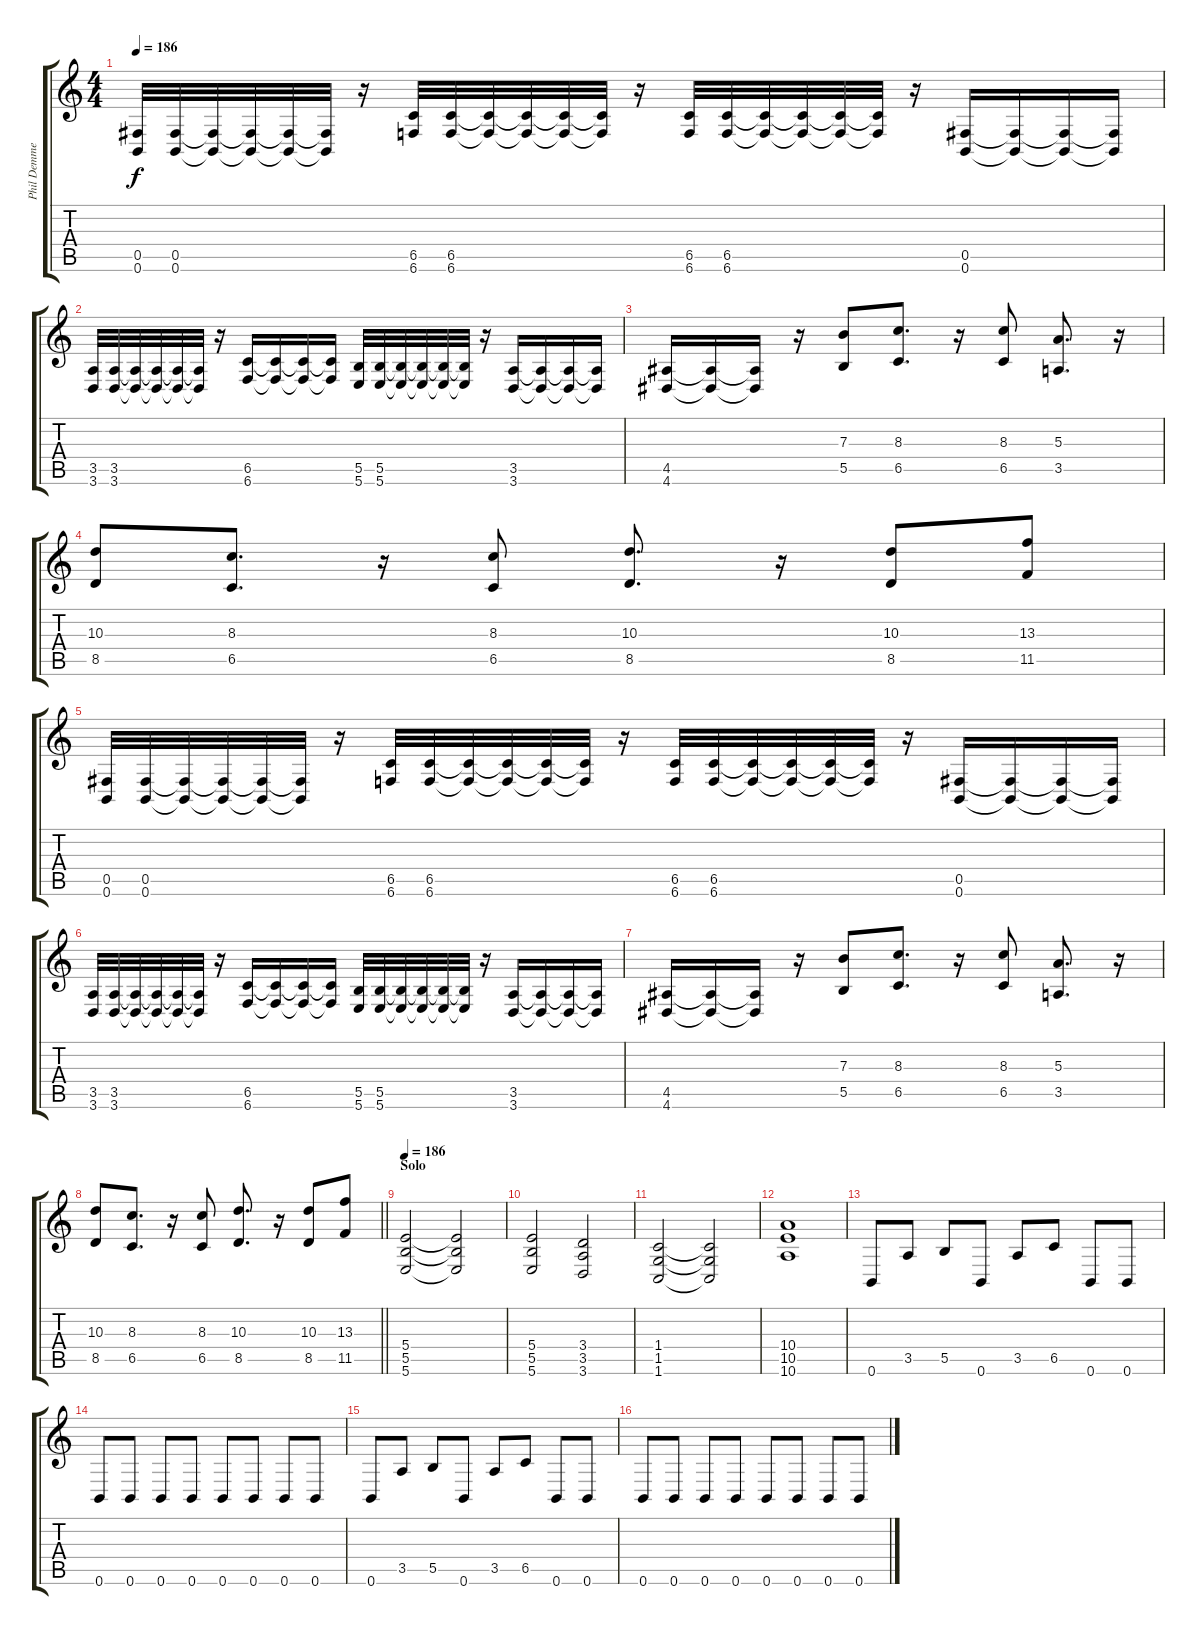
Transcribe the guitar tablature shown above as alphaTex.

\track ("Phil Demmel" "Phil Demme") {instrument distortionguitar}
\staff {score tabs}
\tuning (Db4 Ab3 E3 B2 Gb2 B1) {hide}
\ts (4 4)
\tempo 186
\clef g2
\ks c
(0.5 0.6).32{dy f volume 16} (0.5 0.6).32 (0.5{t} 0.6{t}).32 (0.5{t} 0.6{t}).32 (0.5{t} 0.6{t}).32 (0.5{t} 0.6{t}).32 r.16 (6.5 6.6).32{volume 16} (6.5 6.6).32 (6.5{t} 6.6{t}).32 (6.5{t} 6.6{t}).32 (6.5{t} 6.6{t}).32 (6.5{t} 6.6{t}).32 r.16 (6.5 6.6).32{volume 16} (6.5 6.6).32 (6.5{t} 6.6{t}).32 (6.5{t} 6.6{t}).32 (6.5{t} 6.6{t}).32 (6.5{t} 6.6{t}).32 r.16 (0.5 0.6).16 (0.5{t} 0.6{t}).16 (0.5{t} 0.6{t}).16 (0.5{t} 0.6{t}).16 |
(3.5 3.6).32{volume 16} (3.5 3.6).32 (3.5{t} 3.6{t}).32 (3.5{t} 3.6{t}).32 (3.5{t} 3.6{t}).32 (3.5{t} 3.6{t}).32 r.16 (6.5 6.6).16 (6.5{t} 6.6{t}).16 (6.5{t} 6.6{t}).16 (6.5{t} 6.6{t}).16 (5.5 5.6).32{volume 16} (5.5 5.6).32 (5.5{t} 5.6{t}).32 (5.5{t} 5.6{t}).32 (5.5{t} 5.6{t}).32 (5.5{t} 5.6{t}).32 r.16 (3.5 3.6).16 (3.5{t} 3.6{t}).16 (3.5{t} 3.6{t}).16 (3.5{t} 3.6{t}).16 |
(4.5 4.6).16 (4.5{t} 4.6{t}).16 (4.5{t} 4.6{t}).16 r.16 (7.3 5.5).8 (8.3 6.5).8{d} r.16 (8.3 6.5).8 (5.3 3.5).8{d} r.16 |
(10.3 8.5).8 (8.3 6.5).8{d} r.16 (8.3 6.5).8 (10.3 8.5).8{d} r.16 (10.3 8.5).8 (13.3 11.5).8 |
(0.5 0.6).32{volume 16} (0.5 0.6).32 (0.5{t} 0.6{t}).32 (0.5{t} 0.6{t}).32 (0.5{t} 0.6{t}).32 (0.5{t} 0.6{t}).32 r.16 (6.5 6.6).32{volume 16} (6.5 6.6).32 (6.5{t} 6.6{t}).32 (6.5{t} 6.6{t}).32 (6.5{t} 6.6{t}).32 (6.5{t} 6.6{t}).32 r.16 (6.5 6.6).32{volume 16} (6.5 6.6).32 (6.5{t} 6.6{t}).32 (6.5{t} 6.6{t}).32 (6.5{t} 6.6{t}).32 (6.5{t} 6.6{t}).32 r.16 (0.5 0.6).16 (0.5{t} 0.6{t}).16 (0.5{t} 0.6{t}).16 (0.5{t} 0.6{t}).16 |
(3.5 3.6).32{volume 16} (3.5 3.6).32 (3.5{t} 3.6{t}).32 (3.5{t} 3.6{t}).32 (3.5{t} 3.6{t}).32 (3.5{t} 3.6{t}).32 r.16 (6.5 6.6).16 (6.5{t} 6.6{t}).16 (6.5{t} 6.6{t}).16 (6.5{t} 6.6{t}).16 (5.5 5.6).32{volume 16} (5.5 5.6).32 (5.5{t} 5.6{t}).32 (5.5{t} 5.6{t}).32 (5.5{t} 5.6{t}).32 (5.5{t} 5.6{t}).32 r.16 (3.5 3.6).16 (3.5{t} 3.6{t}).16 (3.5{t} 3.6{t}).16 (3.5{t} 3.6{t}).16 |
(4.5 4.6).16 (4.5{t} 4.6{t}).16 (4.5{t} 4.6{t}).16 r.16 (7.3 5.5).8 (8.3 6.5).8{d} r.16 (8.3 6.5).8 (5.3 3.5).8{d} r.16 |
\barLineRight lightlight
(10.3 8.5).8 (8.3 6.5).8{d} r.16 (8.3 6.5).8 (10.3 8.5).8{d} r.16 (10.3 8.5).8 (13.3 11.5).8 |
\section ("" "Solo")
\tempo 186
(5.4 5.5 5.6).2{volume 12} (5.4{t} 5.5{t} 5.6{t}).2 |
(5.4 5.5 5.6).2{volume 12} (3.4 3.5 3.6).2 |
(1.4 1.5 1.6).2{volume 12} (1.4{t} 1.5{t} 1.6{t}).2 |
(10.4 10.5 10.6).1{volume 12} |
0.6.8{volume 12} 3.5.8 5.5.8 0.6.8 3.5.8 6.5.8 0.6.8 0.6.8 |
0.6.8{volume 12} 0.6.8 0.6.8 0.6.8 0.6.8 0.6.8 0.6.8 0.6.8 |
0.6.8{volume 12} 3.5.8 5.5.8 0.6.8 3.5.8 6.5.8 0.6.8 0.6.8 |
0.6.8{volume 12} 0.6.8 0.6.8 0.6.8 0.6.8 0.6.8 0.6.8 0.6.8
